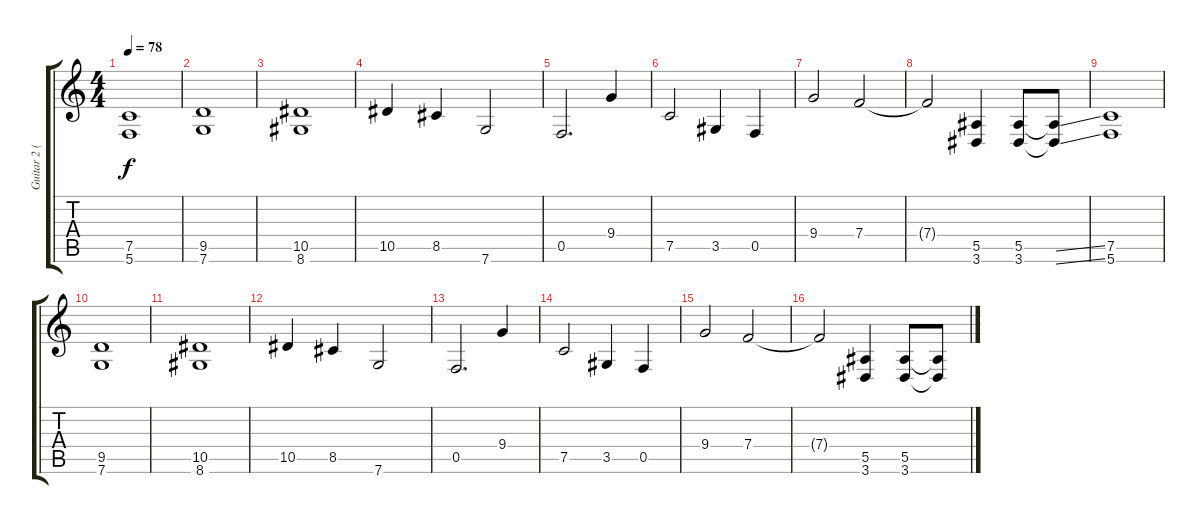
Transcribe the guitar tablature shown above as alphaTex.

\track ("Guitar 2 (Distortion)" "Guitar 2 (") {instrument distortionguitar}
\staff {score tabs}
\tuning (C4 G3 Eb3 Bb2 F2 C2) {hide}
\ts (4 4)
\tempo 78
\clef g2
\ks c
(7.5 5.6).1{dy f} |
(9.5 7.6).1 |
(10.5 8.6).1 |
10.5.4 8.5.4 7.6.2 |
0.5.2{d} 9.4.4 |
7.5.2 3.5.4 0.5.4 |
9.4.2 7.4.2 |
7.4{t}.2 (5.5 3.6).4 (5.5 3.6).8 (5.5{ss t} 3.6{ss t}).8 |
(7.5 5.6).1 |
(9.5 7.6).1 |
(10.5 8.6).1 |
10.5.4 8.5.4 7.6.2 |
0.5.2{d} 9.4.4 |
7.5.2 3.5.4 0.5.4 |
9.4.2 7.4.2 |
7.4{t}.2 (5.5 3.6).4 (5.5 3.6).8 (5.5{ss t} 3.6{ss t}).8
